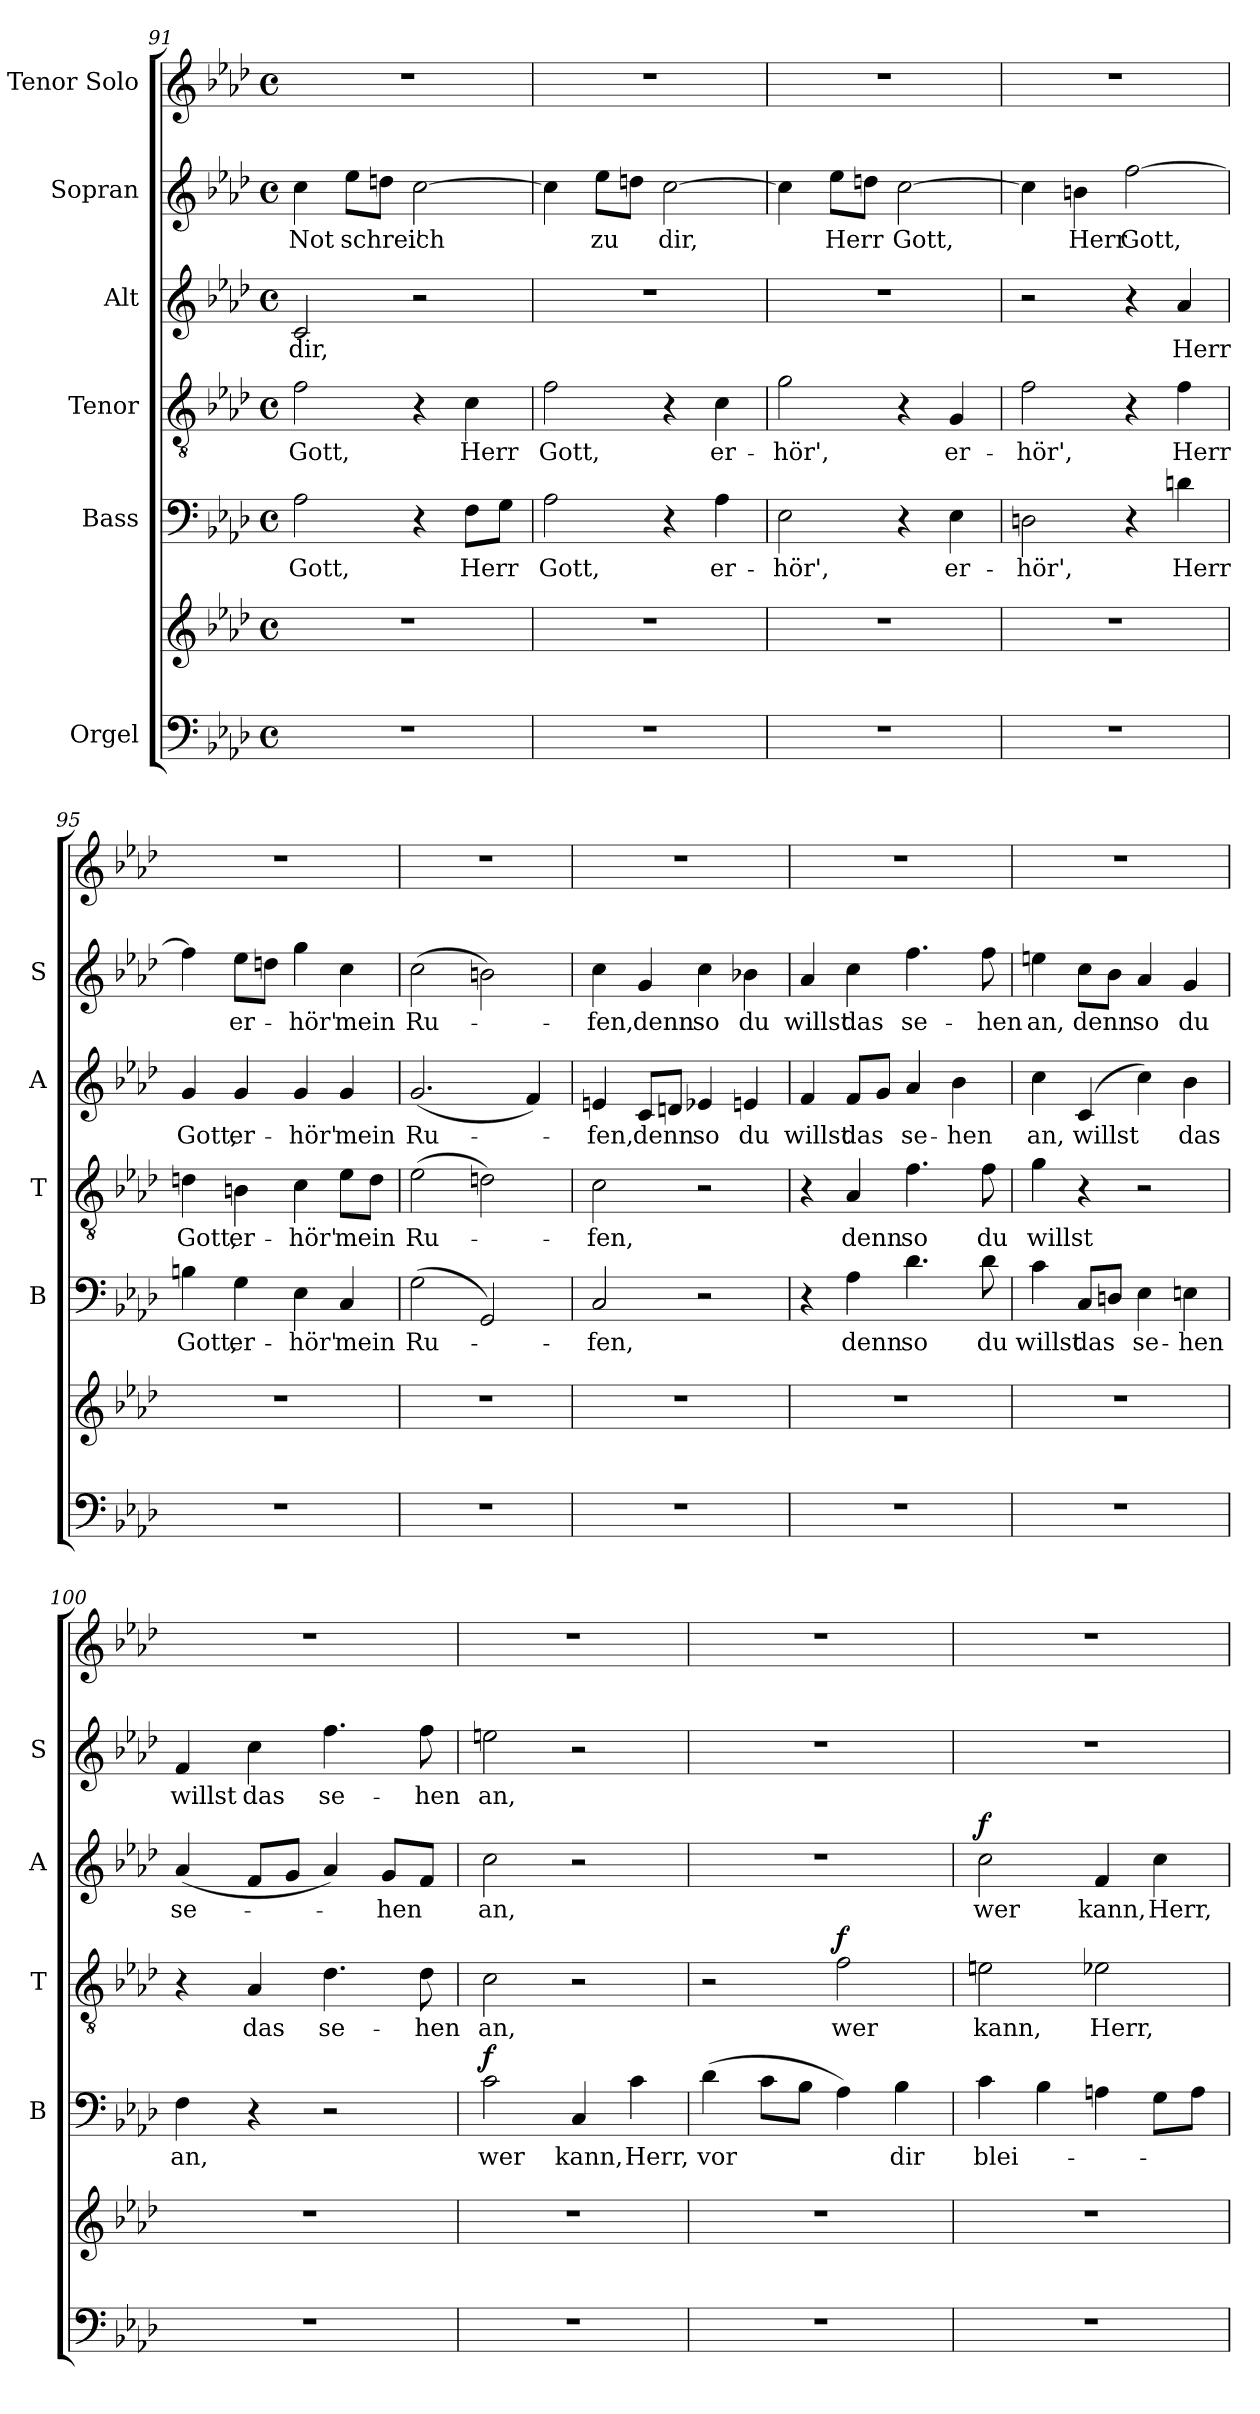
**kern	**kern	**kern	**text	**dynam	**kern	**text	**dynam	**kern	**text	**dynam	**kern	**text	**kern
*part6	*part6	*part5	*part5	*part5	*part4	*part4	*part4	*part3	*part3	*part3	*part2	*part2	*part1
*staff7	*staff6	*staff5	*staff5	*staff5	*staff4	*staff4	*staff4	*staff3	*staff3	*staff3	*staff2	*staff2	*staff1
*I"Orgel	*	*I"Bass	*	*	*I"Tenor	*	*	*I"Alt	*	*	*I"Sopran	*	*I"Tenor Solo
*	*	*I'B	*	*	*I'T	*	*	*I'A	*	*	*I'S	*	*
*clefF4	*clefG2	*clefF4	*	*	*clefGv2	*	*	*clefG2	*	*	*clefG2	*	*clefG2
*k[b-e-a-d-]	*k[b-e-a-d-]	*k[b-e-a-d-]	*	*	*k[b-e-a-d-]	*	*	*k[b-e-a-d-]	*	*	*k[b-e-a-d-]	*	*k[b-e-a-d-]
*M4/4	*M4/4	*M4/4	*	*	*M4/4	*	*	*M4/4	*	*	*M4/4	*	*M4/4
*met(c)	*met(c)	*met(c)	*	*	*met(c)	*	*	*met(c)	*	*	*met(c)	*	*met(c)
=91	=91	=91	=91	=91	=91	=91	=91	=91	=91	=91	=91	=91	=91
!	!	!	!LO:LY:b	!	!	!LO:LY:b	!	!	!LO:LY:b	!	!	!LO:LY:b	!
1r	1r	2A-\	Gott,	.	2f\	Gott,	.	2c/	dir,	.	4cc\	Not	1r
!	!	!	!	!	!	!	!	!	!	!	!	!LO:LY:b	!
.	.	.	.	.	.	.	.	.	.	.	8ee-\L	schrei'	.
.	.	.	.	.	.	.	.	.	.	.	8ddn\J	.	.
!	!	!	!	!	!	!	!	!	!	!	!	!LO:LY:b	!
.	.	4r	.	.	4r	.	.	2r	.	.	[2cc\	ich	.
!	!	!	!LO:LY:b	!	!	!LO:LY:b	!	!	!	!	!	!	!
.	.	8F\L	Herr	.	4c\	Herr	.	.	.	.	.	.	.
.	.	8G\J	.	.	.	.	.	.	.	.	.	.	.
!!LO:LB:g=z
=92	=92	=92	=92	=92	=92	=92	=92	=92	=92	=92	=92	=92	=92
!	!	!	!LO:LY:b	!	!	!LO:LY:b	!	!	!	!	!	!	!
1r	1r	2A-\	Gott,	.	2f\	Gott,	.	1r	.	.	4cc\]	.	1r
!	!	!	!	!	!	!	!	!	!	!	!	!LO:LY:b	!
.	.	.	.	.	.	.	.	.	.	.	8ee-\L	zu	.
.	.	.	.	.	.	.	.	.	.	.	8ddn\J	.	.
!	!	!	!	!	!	!	!	!	!	!	!	!LO:LY:b	!
.	.	4r	.	.	4r	.	.	.	.	.	[2cc\	dir,	.
!	!	!	!LO:LY:b	!	!	!LO:LY:b	!	!	!	!	!	!	!
.	.	4A-\	er-	.	4c\	er-	.	.	.	.	.	.	.
=93	=93	=93	=93	=93	=93	=93	=93	=93	=93	=93	=93	=93	=93
!	!	!	!LO:LY:b	!	!	!LO:LY:b	!	!	!	!	!	!	!
1r	1r	2E-\	-hör',	.	2g\	-hör',	.	1r	.	.	4cc\]	.	1r
!	!	!	!	!	!	!	!	!	!	!	!	!LO:LY:b	!
.	.	.	.	.	.	.	.	.	.	.	8ee-\L	Herr	.
.	.	.	.	.	.	.	.	.	.	.	8ddn\J	.	.
!	!	!	!	!	!	!	!	!	!	!	!	!LO:LY:b	!
.	.	4r	.	.	4r	.	.	.	.	.	[2cc\	Gott,	.
!	!	!	!LO:LY:b	!	!	!LO:LY:b	!	!	!	!	!	!	!
.	.	4E-\	er-	.	4G/	er-	.	.	.	.	.	.	.
=94	=94	=94	=94	=94	=94	=94	=94	=94	=94	=94	=94	=94	=94
!	!	!	!LO:LY:b	!	!	!LO:LY:b	!	!	!	!	!	!	!
1r	1r	2Dn\	-hör',	.	2f\	-hör',	.	2r	.	.	4cc\]	.	1r
!	!	!	!	!	!	!	!	!	!	!	!	!LO:LY:b	!
.	.	.	.	.	.	.	.	.	.	.	4bn\	Herr	.
!	!	!	!	!	!	!	!	!	!	!	!	!LO:LY:b	!
.	.	4r	.	.	4r	.	.	4r	.	.	[2ff\	Gott,	.
!	!	!	!LO:LY:b	!	!	!LO:LY:b	!	!	!LO:LY:b	!	!	!	!
.	.	4dn\	Herr	.	4f\	Herr	.	4a-/	Herr	.	.	.	.
=95	=95	=95	=95	=95	=95	=95	=95	=95	=95	=95	=95	=95	=95
!	!	!	!LO:LY:b	!	!	!LO:LY:b	!	!	!LO:LY:b	!	!	!	!
1r	1r	4Bn\	Gott,	.	4dn\	Gott,	.	4g/	Gott,	.	4ff\]	.	1r
!	!	!	!LO:LY:b	!	!	!LO:LY:b	!	!	!LO:LY:b	!	!	!LO:LY:b	!
.	.	4G\	er-	.	4Bn\	er-	.	4g/	er-	.	8ee-\L	-er-	.
.	.	.	.	.	.	.	.	.	.	.	8ddn\J	.	.
!	!	!	!LO:LY:b	!	!	!LO:LY:b	!	!	!LO:LY:b	!	!	!LO:LY:b	!
.	.	4E-\	-hör'	.	4c\	-hör'	.	4g/	-hör'	.	4gg\	-hör'	.
!	!	!	!LO:LY:b	!	!	!LO:LY:b	!	!	!LO:LY:b	!	!	!LO:LY:b	!
.	.	4C/	mein	.	8e-\L	mein	.	4g/	mein	.	4cc\	mein	.
.	.	.	.	.	8d\J	.	.	.	.	.	.	.	.
!!LO:PB:g=z
=96	=96	=96	=96	=96	=96	=96	=96	=96	=96	=96	=96	=96	=96
!	!	!	!LO:LY:b	!	!	!LO:LY:b	!	!	!LO:LY:b	!	!	!LO:LY:b	!
1r	1r	(>2G\	Ru-	.	(>2e-\	Ru-	.	(<2.g/	Ru-	.	(>2cc\	Ru-	1r
.	.	2GG/)	.	.	2dn\)	.	.	.	.	.	2bn\)	.	.
.	.	.	.	.	.	.	.	4f/)	.	.	.	.	.
=97	=97	=97	=97	=97	=97	=97	=97	=97	=97	=97	=97	=97	=97
!	!	!	!LO:LY:b	!	!	!LO:LY:b	!	!	!LO:LY:b	!	!	!LO:LY:b	!
1r	1r	2C/	-fen,	.	2c\	-fen,	.	4en/	-fen,	.	4cc\	-fen,	1r
!	!	!	!	!	!	!	!	!	!LO:LY:b	!	!	!LO:LY:b	!
.	.	.	.	.	.	.	.	8c/L	denn	.	4g/	denn	.
.	.	.	.	.	.	.	.	8dn/J	.	.	.	.	.
!	!	!	!	!	!	!	!	!	!LO:LY:b	!	!	!LO:LY:b	!
.	.	2r	.	.	2r	.	.	4e-X/	so	.	4cc\	so	.
!	!	!	!	!	!	!	!	!	!LO:LY:b	!	!	!LO:LY:b	!
.	.	.	.	.	.	.	.	4en/	du	.	4b-X\	du	.
=98	=98	=98	=98	=98	=98	=98	=98	=98	=98	=98	=98	=98	=98
!	!	!	!	!	!	!	!	!	!LO:LY:b	!	!	!LO:LY:b	!
1r	1r	4r	.	.	4r	.	.	4f/	willst	.	4a-/	willst	1r
!	!	!	!LO:LY:b	!	!	!LO:LY:b	!	!	!LO:LY:b	!	!	!LO:LY:b	!
.	.	4A-\	denn	.	4A-/	denn	.	8f/L	das	.	4cc\	das	.
.	.	.	.	.	.	.	.	8g/J	.	.	.	.	.
!	!	!	!LO:LY:b	!	!	!LO:LY:b	!	!	!LO:LY:b	!	!	!LO:LY:b	!
.	.	4.d-\	so	.	4.f\	so	.	4a-/	se-	.	4.ff\	se-	.
!	!	!	!	!	!	!	!	!	!LO:LY:b	!	!	!	!
.	.	.	.	.	.	.	.	4b-\	-hen	.	.	.	.
!	!	!	!LO:LY:b	!	!	!LO:LY:b	!	!	!	!	!	!LO:LY:b	!
.	.	8d-\	du	.	8f\	du	.	.	.	.	8ff\	-hen	.
=99	=99	=99	=99	=99	=99	=99	=99	=99	=99	=99	=99	=99	=99
!	!	!	!LO:LY:b	!	!	!LO:LY:b	!	!	!LO:LY:b	!	!	!LO:LY:b	!
1r	1r	4c\	willst	.	4g\	willst	.	4cc\	an,	.	4een\	an,	1r
!	!	!	!LO:LY:b	!	!	!	!	!	!LO:LY:b	!	!	!LO:LY:b	!
.	.	8C/L	das	.	4r	.	.	(>4c/	willst	.	8cc\L	denn	.
.	.	8Dn/J	.	.	.	.	.	.	.	.	8b-\J	.	.
!	!	!	!LO:LY:b	!	!	!	!	!	!	!	!	!LO:LY:b	!
.	.	4E-\	se-	.	2r	.	.	4cc\)	.	.	4a-/	so	.
!	!	!	!LO:LY:b	!	!	!	!	!	!LO:LY:b	!	!	!LO:LY:b	!
.	.	4En\	-hen	.	.	.	.	4b-\	das	.	4g/	du	.
!!LO:LB:g=z
=100	=100	=100	=100	=100	=100	=100	=100	=100	=100	=100	=100	=100	=100
!	!	!	!LO:LY:b	!	!	!	!	!	!LO:LY:b	!	!	!LO:LY:b	!
1r	1r	4F\	an,	.	4r	.	.	(<4a-/	se-	.	4f/	willst	1r
!	!	!	!	!	!	!LO:LY:b	!	!	!	!	!	!LO:LY:b	!
.	.	4r	.	.	4A-/	das	.	8f/L	.	.	4cc\	das	.
.	.	.	.	.	.	.	.	8g/J	.	.	.	.	.
!	!	!	!	!	!	!LO:LY:b	!	!	!	!	!	!LO:LY:b	!
.	.	2r	.	.	4.d-\	se-	.	4a-/)	.	.	4.ff\	se-	.
!	!	!	!	!	!	!	!	!	!LO:LY:b	!	!	!	!
.	.	.	.	.	.	.	.	8g/L	-hen	.	.	.	.
!	!	!	!	!	!	!LO:LY:b	!	!	!	!	!	!LO:LY:b	!
.	.	.	.	.	8d-\	-hen	.	8f/J	.	.	8ff\	-hen	.
=101	=101	=101	=101	=101	=101	=101	=101	=101	=101	=101	=101	=101	=101
!	!	!	!LO:LY:b	!LO:DY:b	!	!LO:LY:b	!	!	!LO:LY:b	!	!	!LO:LY:b	!
1r	1r	2c\	wer	f	2c\	an,	.	2cc\	an,	.	2een\	an,	1r
!	!	!	!LO:LY:b	!	!	!	!	!	!	!	!	!	!
.	.	4C/	kann,	.	2r	.	.	2r	.	.	2r	.	.
!	!	!	!LO:LY:b	!	!	!	!	!	!	!	!	!	!
.	.	4c\	Herr,	.	.	.	.	.	.	.	.	.	.
=102	=102	=102	=102	=102	=102	=102	=102	=102	=102	=102	=102	=102	=102
!	!	!	!LO:LY:b	!	!	!	!	!	!	!	!	!	!
1r	1r	(>4d-\	vor	.	2r	.	.	1r	.	.	1r	.	1r
.	.	8c\L	.	.	.	.	.	.	.	.	.	.	.
.	.	8B-\J	.	.	.	.	.	.	.	.	.	.	.
!	!	!	!	!	!	!LO:LY:b	!LO:DY:b	!	!	!	!	!	!
.	.	4A-\)	.	.	2f\	wer	f	.	.	.	.	.	.
!	!	!	!LO:LY:b	!	!	!	!	!	!	!	!	!	!
.	.	4B-\	dir	.	.	.	.	.	.	.	.	.	.
=103	=103	=103	=103	=103	=103	=103	=103	=103	=103	=103	=103	=103	=103
!	!	!	!LO:LY:b	!	!	!LO:LY:b	!	!	!LO:LY:b	!LO:DY:b	!	!	!
1r	1r	4c\	blei-	.	2en\	kann,	.	2cc\	wer	f	1r	.	1r
.	.	4B-\	.	.	.	.	.	.	.	.	.	.	.
!	!	!	!	!	!	!LO:LY:b	!	!	!LO:LY:b	!	!	!	!
.	.	4An\	.	.	2e-X\	Herr,	.	4f/	kann,	.	.	.	.
!	!	!	!	!	!	!	!	!	!LO:LY:b	!	!	!	!
.	.	8G\L	.	.	.	.	.	4cc\	Herr,	.	.	.	.
.	.	8A\J	.	.	.	.	.	.	.	.	.	.	.
=	=	=	=	=	=	=	=	=	=	=	=	=	=
*-	*-	*-	*-	*-	*-	*-	*-	*-	*-	*-	*-	*-	*-
